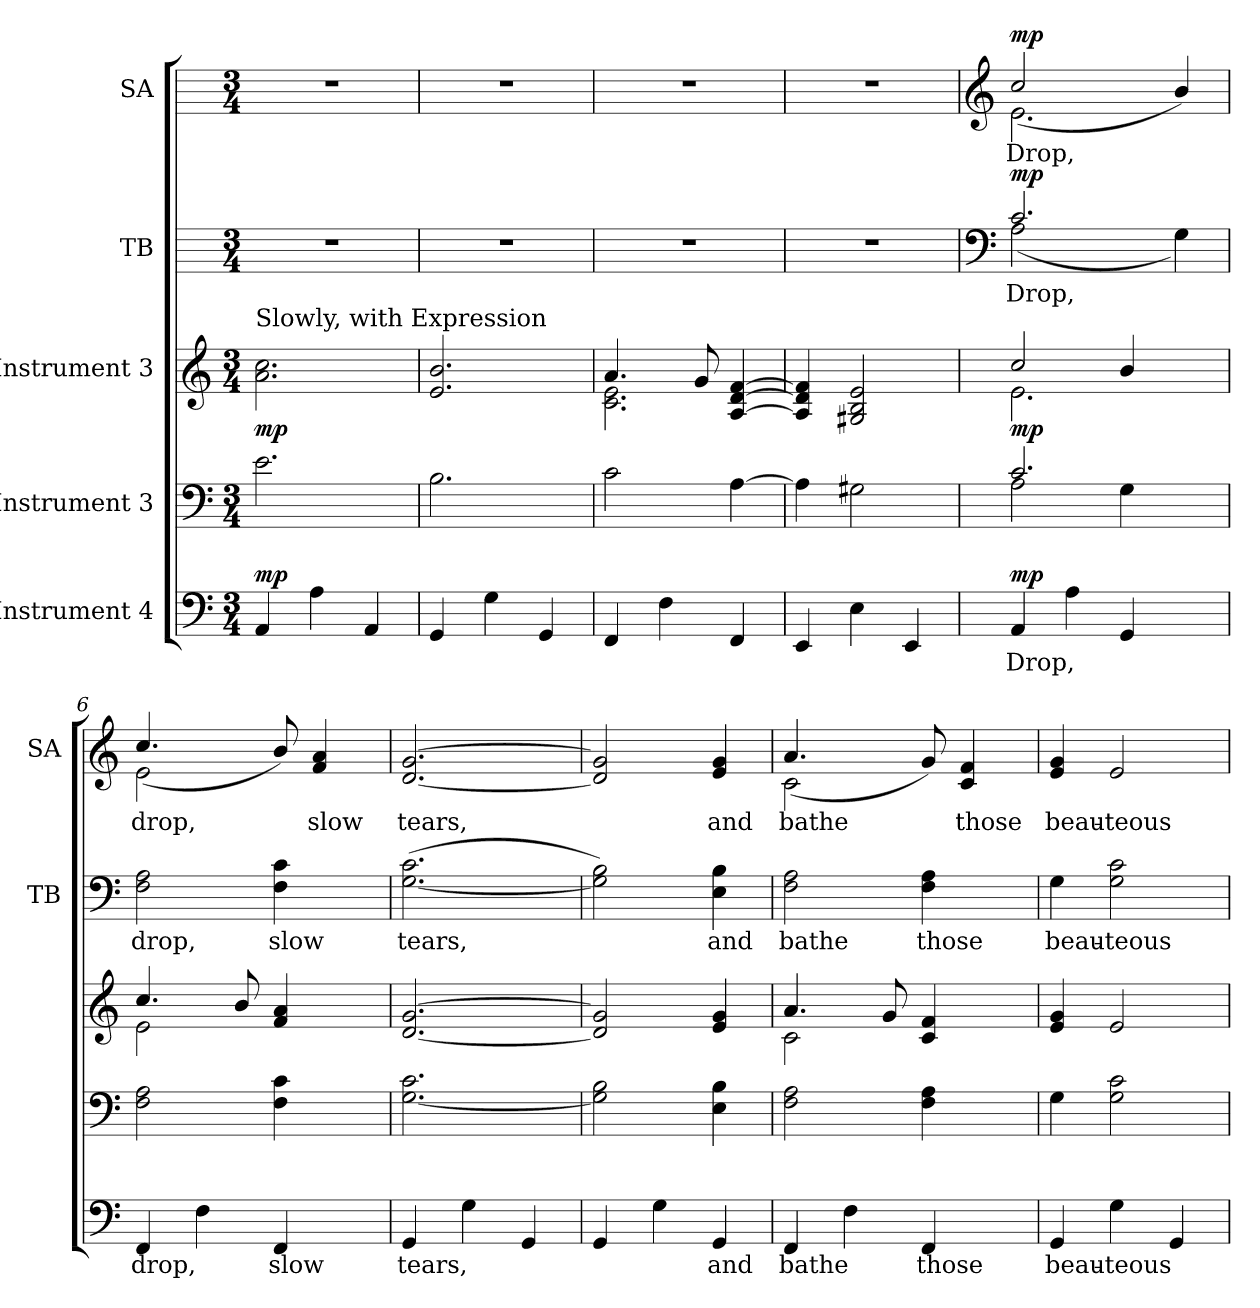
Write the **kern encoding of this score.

**kern	**text	**dynam	**kern	**dynam	**kern	**kern	**text	**dynam	**kern	**text	**dynam
*part5	*part5	*part5	*part4	*part4	*part3	*part2	*part2	*part2	*part1	*part1	*part1
*staff5	*staff5	*staff5	*staff4	*staff4	*staff3	*staff2	*staff2	*staff2	*staff1	*staff1	*staff1
*I"Instrument 4	*	*	*I"Instrument 3	*	*I"Instrument 3	*I"TB	*	*	*I"SA	*	*
*	*	*	*	*	*	*I'TB	*	*	*I'SA	*	*
!!LO:PB:g=z
*stria5	*	*	*stria5	*	*stria5	*stria5	*	*	*stria5	*	*
*clefF4	*	*	*clefF4	*	*clefG2	*	*	*	*	*	*
*k[]	*	*	*k[]	*	*k[]	*k[]	*	*	*k[]	*	*
*C:	*	*	*C:	*	*C:	*C:	*	*	*C:	*	*
*M3/4	*	*	*M3/4	*	*M3/4	*M3/4	*	*	*M3/4	*	*
=1	=1	=1	=1	=1	=1	=1	=1	=1	=1	=1	=1
!	!	!	!	!	!LO:TX:a:t=Slowly, with Expression	!	!	!	!	!	!
!	!LO:LY:a:cj	!LO:DY:a	!	!LO:DY:a	!	!	!	!	!	!	!
4AA/	.	mp	2.e\	mp	2.a\ 2.cc\	2.r	.	.	2.r	.	.
!	!LO:LY:a:cj	!	!	!	!	!	!	!	!	!	!
4A\	.	.	.	.	.	.	.	.	.	.	.
!	!LO:LY:a:cj	!	!	!	!	!	!	!	!	!	!
4AA/	.	.	.	.	.	.	.	.	.	.	.
=2	=2	=2	=2	=2	=2	=2	=2	=2	=2	=2	=2
!	!LO:LY:a:cj	!	!	!	!	!	!	!	!	!	!
4GG/	.	.	2.B\	.	2.e/ 2.b/	2.r	.	.	2.r	.	.
!	!LO:LY:a:cj	!	!	!	!	!	!	!	!	!	!
4G\	.	.	.	.	.	.	.	.	.	.	.
!	!LO:LY:a:cj	!	!	!	!	!	!	!	!	!	!
4GG/	.	.	.	.	.	.	.	.	.	.	.
=3	=3	=3	=3	=3	=3	=3	=3	=3	=3	=3	=3
!	!LO:LY:a:cj	!	!	!	!	!	!	!	!	!	!
*	*	*	*	*	*^	*	*	*	*	*	*
4FF/	.	.	2c\	.	4.a/	2.e\ 2.c\	2.r	.	.	2.r	.	.
!	!LO:LY:a:cj	!	!	!	!	!	!	!	!	!	!	!
4F\	.	.	.	.	.	.	.	.	.	.	.	.
.	.	.	.	.	8g/	.	.	.	.	.	.	.
!	!LO:LY:a:cj	!	!	!	!	!	!	!	!	!	!	!
4FF/	.	.	[>4A\	.	[<4d/ [<4A/ [>4f/	.	.	.	.	.	.	.
*	*	*	*	*	*v	*v	*	*	*	*	*	*
=4	=4	=4	=4	=4	=4	=4	=4	=4	=4	=4	=4
!	!LO:LY:a:cj	!	!	!	!	!	!	!	!	!	!
4EE/	.	.	4A\]	.	4d/] 4A/] 4f/]	2.r	.	.	2.r	.	.
!	!LO:LY:a:cj	!	!	!	!	!	!	!	!	!	!
4E\	.	.	2G#X\	.	2e/ 2B/ 2G#X/	.	.	.	.	.	.
!	!LO:LY:a:cj	!	!	!	!	!	!	!	!	!	!
4EE/	.	.	.	.	.	.	.	.	.	.	.
!!LO:LB:g=z
=5	=5	=5	=5	=5	=5	=5	=5	=5	=5	=5	=5
*	*	*	*	*	*	*clefF4	*	*	*clefG2	*	*
!	!LO:LY:a:cj	!LO:DY:a	!	!LO:DY:a	!	!	!LO:LY:a:cj	!LO:DY:a	!	!LO:LY:b:cj	!LO:DY:a
*	*	*	*^	*	*^	*^	*	*	*^	*	*
4AA/	Drop,	mp	2.c/	2A\	mp	2cc/	2.e\	2.c/	(<2A\	Drop,	mp	2.e\	(>2cc/	Drop,	mp
!	!LO:LY:a:cj	!	!	!	!	!	!	!	!	!	!	!	!	!	!
4A\	.	.	.	.	.	.	.	.	.	.	.	.	.	.	.
!	!LO:LY:a:cj	!	!	!	!	!	!	!	!	!	!	!	!	!	!
4GG/	.	.	.	4G\	.	4b/	.	.	2ryy	.	.	.	2ryy	.	.
!	!	!	!	!	!	!	!	!	!	!LO:LY:a:cj	!	!	!	!LO:LY:b:cj	!
4ryy	.	.	4ryy	4ryy	.	4ryy	4ryy	4G\)	.	.	.	4b/)	.	.	.
*	*	*	*	*	*	*	*	*v	*v	*	*	*	*	*	*
=6	=6	=6	=6	=6	=6	=6	=6	=6	=6	=6	=6	=6	=6	=6
!	!LO:LY:a:cj	!	!	!	!	!	!	!	!LO:LY:a:cj	!	!	!	!LO:LY:b:cj	!
*	*	*	*v	*v	*	*	*	*	*	*	*	*	*	*
4FF/	drop,	.	2F\ 2A\	.	4.cc/	2e\	2F\ 2A\	drop,	.	2e\	(>4.cc/	drop,	.
!	!LO:LY:a:cj	!	!	!	!	!	!	!	!	!	!	!	!
4F\	.	.	.	.	.	.	.	.	.	.	.	.	.
.	.	.	.	.	8b/	.	.	.	.	.	2ryy	.	.
!	!LO:LY:a:cj	!	!	!	!	!	!	!LO:LY:a:cj	!	!	!	!LO:LY:b:cj	!
4FF/	slow	.	4c\ 4F\	.	4f/ 4a/	8ryy	4F\ 4c\	slow	.	8b/)	.	.	.
!	!	!	!	!	!	!	!	!	!	!	!	!LO:LY:b:cj	!
.	.	.	.	.	.	4ryy	.	.	.	4a/ 4f/	.	slow	.
8ryy	.	.	8ryy	.	8ryy	.	8ryy	.	.	.	.	.	.
*	*	*	*	*	*v	*v	*	*	*	*v	*v	*	*
=7	=7	=7	=7	=7	=7	=7	=7	=7	=7	=7	=7
!	!LO:LY:a:cj	!	!	!	!	!	!LO:LY:a:cj	!	!	!LO:LY:b:cj	!
4GG/	tears,	.	2.c\ [<2.G\	.	[<2.d/ [>2.g/	(>2.c\ [<2.G\	tears,	.	[<2.d/ [>2.g/	tears,	.
!	!LO:LY:a:cj	!	!	!	!	!	!	!	!	!	!
4G\	.	.	.	.	.	.	.	.	.	.	.
!	!LO:LY:a:cj	!	!	!	!	!	!	!	!	!	!
4GG/	.	.	.	.	.	.	.	.	.	.	.
=8	=8	=8	=8	=8	=8	=8	=8	=8	=8	=8	=8
!	!LO:LY:a:cj	!	!	!	!	!	!LO:LY:a:cj	!	!	!LO:LY:b:cj	!
4GG/	.	.	2G\] 2B\	.	2d/] 2g/]	2G\] 2B\)	.	.	2g/] 2d/]	.	.
!	!LO:LY:a:cj	!	!	!	!	!	!	!	!	!	!
4G\	.	.	.	.	.	.	.	.	.	.	.
!	!LO:LY:a:cj	!	!	!	!	!	!LO:LY:a:cj	!	!	!LO:LY:b:cj	!
4GG/	and	.	4B\ 4E\	.	4e/ 4g/	4E\ 4B\	and	.	4g/ 4e/	and	.
!!LO:LB:g=z
=9	=9	=9	=9	=9	=9	=9	=9	=9	=9	=9	=9
!	!LO:LY:a:cj	!	!	!	!	!	!LO:LY:a:cj	!	!	!LO:LY:b:cj	!
*	*	*	*	*	*^	*	*	*	*^	*	*
4FF/	bathe	.	2A\ 2F\	.	4.a/	2c\	2A\ 2F\	bathe	.	2c\	(>4.a/	bathe	.
!	!LO:LY:a:cj	!	!	!	!	!	!	!	!	!	!	!	!
4F\	.	.	.	.	.	.	.	.	.	.	.	.	.
.	.	.	.	.	8g/	.	.	.	.	.	2ryy	.	.
!	!LO:LY:a:cj	!	!	!	!	!	!	!LO:LY:a:cj	!	!	!	!LO:LY:b:cj	!
4FF/	those	.	4F\ 4A\	.	4c/ 4f/	8ryy	4A\ 4F\	those	.	8g/)	.	.	.
!	!	!	!	!	!	!	!	!	!	!	!	!LO:LY:b:cj	!
.	.	.	.	.	.	4ryy	.	.	.	4f/ 4c/	.	those	.
8ryy	.	.	8ryy	.	8ryy	.	8ryy	.	.	.	.	.	.
*	*	*	*	*	*v	*v	*	*	*	*v	*v	*	*
=10	=10	=10	=10	=10	=10	=10	=10	=10	=10	=10	=10
!	!LO:LY:a:cj	!	!	!	!	!	!LO:LY:a:cj	!	!	!LO:LY:b:cj	!
4GG/	beau-	.	4G\	.	4g/ 4e/	4G\	beau-	.	4e/ 4g/	beau-	.
!	!LO:LY:a:cj	!	!	!	!	!	!LO:LY:a:cj	!	!	!LO:LY:b:cj	!
4G\	-teous	.	2G\ 2c\	.	2e/	2c\ 2G\	-teous	.	2e/	-teous	.
!	!LO:LY:a:cj	!	!	!	!	!	!	!	!	!	!
4GG/	.	.	.	.	.	.	.	.	.	.	.
=	=	=	=	=	=	=	=	=	=	=	=
*-	*-	*-	*-	*-	*-	*-	*-	*-	*-	*-	*-
